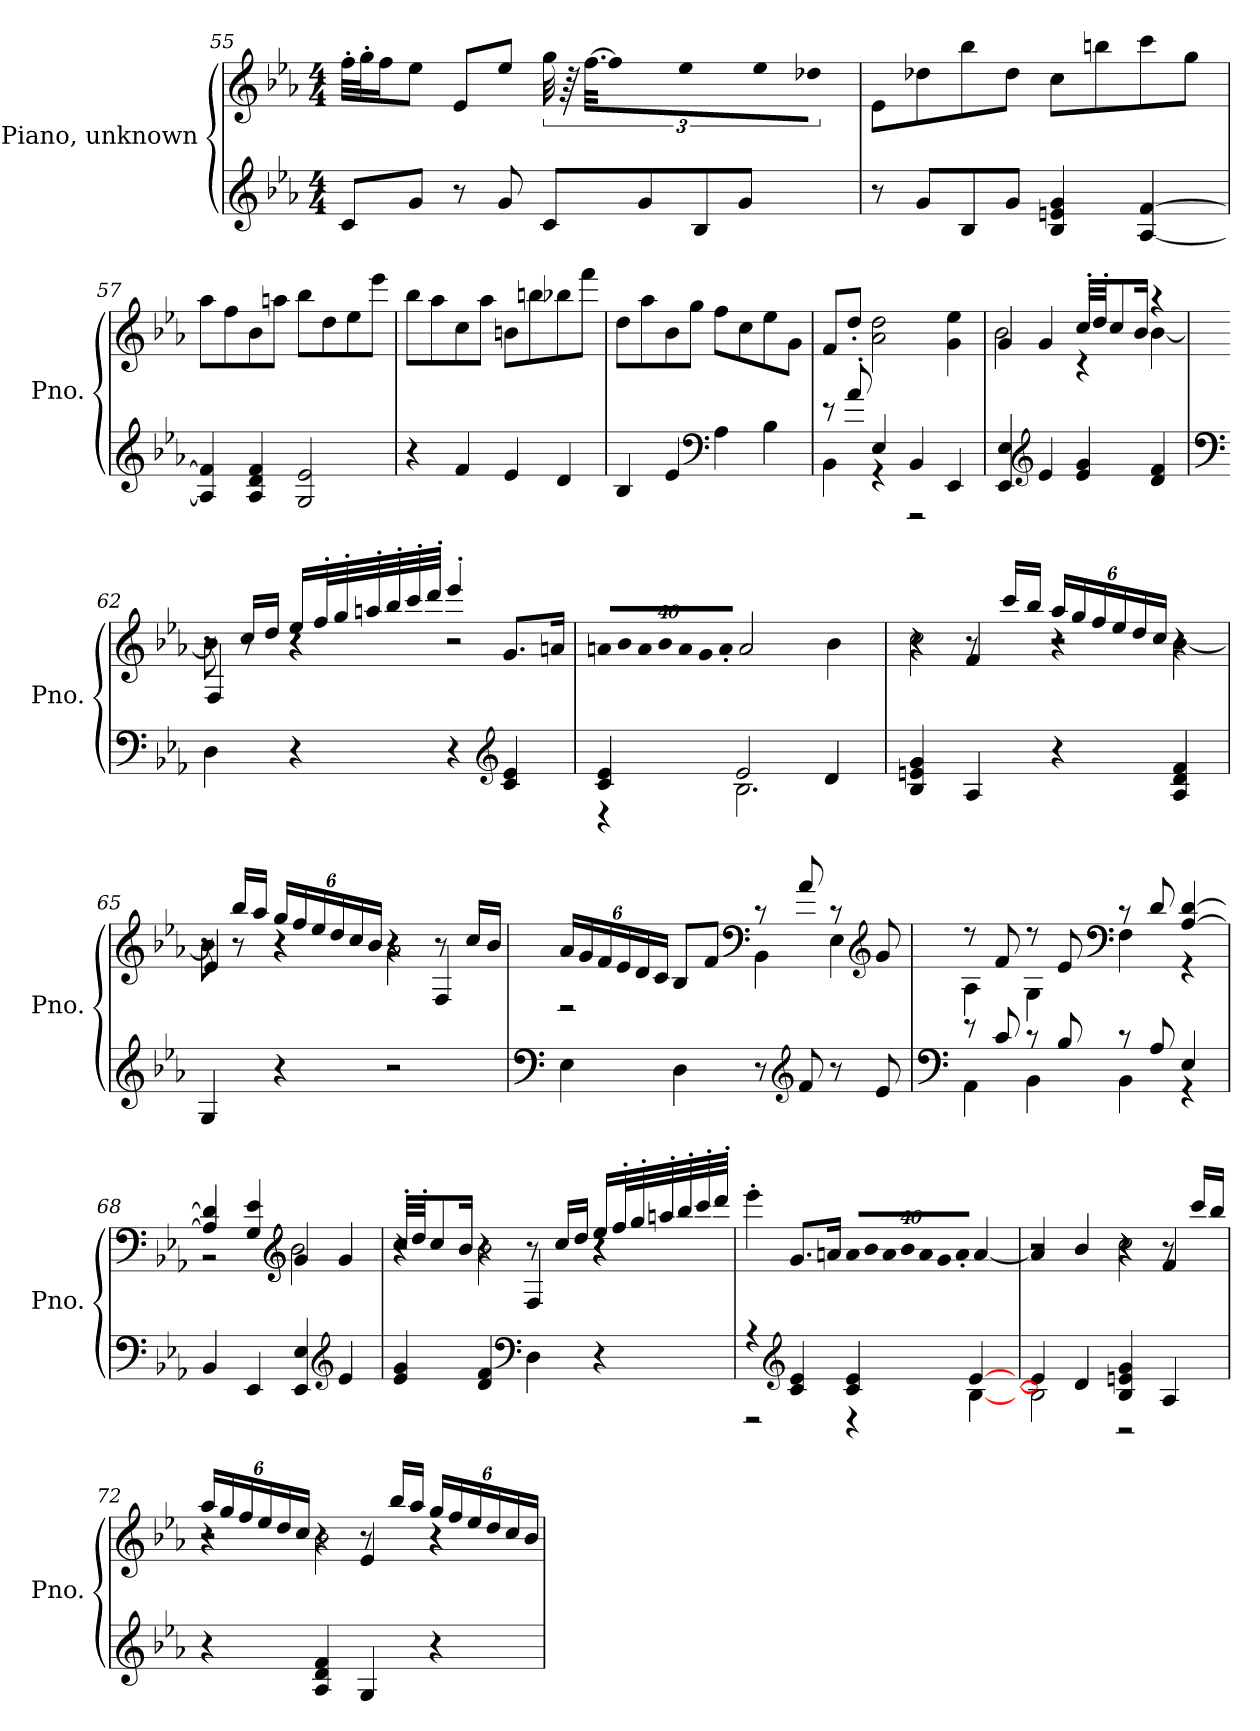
**kern	**kern
*part1	*part1
*staff2	*staff1
*I"Piano, unknown	*
*I'Pno.	*
*clefG2	*clefG2
*k[b-e-a-]	*k[b-e-a-]
*M4/4	*M4/4
=55	=55
8c/L	32ff'\LLL
.	32gg'\J
.	16ff\J
8g/J	8ee-\J
8r	8e-/L
8g/	8ee-/J
8c/L	48gg\
.	96r
.	[48.ff\KLL
.	16ff\J]
8g/	8ee-\
8B-/	8ee-\
8g/J	8dd-X\J
=56	=56
8r	8e-\L
8g/L	8dd-X\
8B-/	8bb-\
8g/J	8dd-\J
4B-/ 4en/ 4g/	8cc\L
.	8bbn\
[4A-/ [4f/	8ccc\
.	8gg\J
!!LO:LB:g=z
=57	=57
4A-/] 4f/]	8aa-\L
.	8ff\
4A-/ 4d/ 4f/	8b-\
.	8aan\J
2G/ 2e-/	8bb-\L
.	8dd\
.	8ee-\
.	8eee-\J
=58	=58
4r	8bb-\L
.	8aa-\
4f/	8cc\
.	8aa-\J
4e-/	8bn\L
.	8bbn\
4d/	8bb-X\
.	8fff\J
=59	=59
4B-/	8dd\L
.	8aa-\
4e-/	8b-\
.	8gg\J
*clefF4	*
4A-\	8ff\L
.	8cc\
4B-\	8ee-\
.	8g\J
=60	=60
*^	*
8r	4BB-\	8f/L
8a-'/	.	8dd'/J
4E-/	4r	2a-\ 2dd\
4BB-/	2r	.
4EE-/	.	4g\ 4ee-\
*v	*v	*
!!LO:LB:g=z
=61	=61
*	*^
4EE-/ 4E-/	4g/	2b-\
*clefG2	*	*
4e-/	4g/	.
4e-/ 4g/	32cc'/LLL	4r
.	32dd'/JJ	.
.	8cc/	.
.	16b-/Jk	.
4d/ 4f/	4r	[4b-\
*	*v	*v
=62	=62
*clefF4	*
*	*^
*	*	*^
4D\	8r	8b-\]	4F/
.	16cc/LL	8r	.
.	16dd/JJ	.	.
4r	16ee-/LL	4r	4r
.	32ff'/L	.	.
.	32gg'/	.	.
.	32aan'/	.	.
.	32bb-'/	.	.
.	32ccc'/	.	.
.	32ddd'/JJJ	.	.
4r	4eee-'/	2r	2r
*clefG2	*	*	*
4c/ 4e-/	8.g/L	.	.
.	16an/Jk	.	.
*	*v	*v	*v
=63	=63
*^	*
*	*	*Xbrackettup
!	!	!LO:N:vis=32
4c/ 4e-/	4r	640%23an/LLL
!	!	!LO:N:vis=32
.	.	640%23b-/
!	!	!LO:N:vis=32
.	.	640%23a/
!	!	!LO:N:vis=32
.	.	640%23b-/
!	!	!LO:N:vis=32
.	.	640%23a/
!	!	!LO:N:vis=32
.	.	640%23g/
!	!	!LO:N:vis=32
.	.	640%23a'/JJJ
2e-/	2.B-\	.
.	.	2a/
4d/	.	.
.	.	4b-\
640ryy	640ryy	.
*v	*v	*
!!LO:LB:g=z
=64	=64
*	*^
*	*	*^
4B-/ 4en/ 4g/	4r	2cc\	4r
4A-/	8r	.	4f/
.	16ccc/LL	.	.
.	16bb-/JJ	.	.
4r	24aa-/LL	4r	2r
.	24gg/	.	.
.	24ff/	.	.
.	24ee-/	.	.
.	24dd/	.	.
.	24cc/JJ	.	.
4A-/ 4d/ 4f/	4r	[4b-\	.
=65	=65	=65	=65
4G/	8r	8b-\]	4e-/
.	16bb-/LL	8r	.
.	16aa-/JJ	.	.
4r	24gg/LL	4r	4r
.	24ff/	.	.
.	24ee-/	.	.
.	24dd/	.	.
.	24cc/	.	.
.	24b-/JJ	.	.
2r	4r	2a-\	4r
.	8r	.	4F/
.	16cc/LL	.	.
.	16b-/JJ	.	.
*	*v	*v	*v
!!LO:LB:g=z
=66	=66
*clefF4	*
*	*^
4E-\	24a-/LL	2r
.	24g/	.
.	24f/	.
.	24e-/	.
.	24d/	.
.	24c/JJ	.
4D\	8B-/L	.
.	8f/J	.
*	*clefF4	*
8r	8r	4BB-\
*clefG2	*	*
8f/	8a-/	.
8r	8r	4E-\
*	*clefG2	*
8e-/	8g/	.
=67	=67	=67
*clefF4	*	*
*^	*	*
8r	4AA-\	8r	4A-\
8c/	.	8f/	.
8r	4BB-\	8r	4G\
8B-/	.	8e-/	.
*	*	*clefF4	*
8r	4BB-\	8r	4F\
8A-/	.	8d/	.
4E-/	4r	[4A-/ [4d/	4r
*v	*v	*	*
=68	=68	=68
4BB-/	4A-/] 4d/]	2r
4EE-/	4G/ 4e-/	.
*	*clefG2	*
4EE-/ 4E-/	4g/	2b-\
*clefG2	*	*
4e-/	4g/	.
!!LO:LB:g=z
=69	=69	=69
*	*	*^
4e-/ 4g/	32cc'/LLL	4r	2r
.	32dd'/JJ	.	.
.	8cc/	.	.
.	16b-/Jk	.	.
4d/ 4f/	4r	2b-\	.
*clefF4	*	*	*
4D\	8r	.	4F/
.	16cc/LL	.	.
.	16dd/JJ	.	.
4r	16ee-/LL	4r	4r
.	32ff'/L	.	.
.	32gg'/	.	.
.	32aan'/	.	.
.	32bb-'/	.	.
.	32ccc'/	.	.
.	32ddd'/JJJ	.	.
*	*v	*v	*v
=70	=70
*^	*
4r	2r	4eee-'\
*clefG2	*	*
4c/ 4e-/	.	8.g/L
.	.	16an/Jk
!	!	!LO:N:vis=32
4c/ 4e-/	4r	640%23a/LLL
!	!	!LO:N:vis=32
.	.	640%23b-/
!	!	!LO:N:vis=32
.	.	640%23a/
!	!	!LO:N:vis=32
.	.	640%23b-/
!	!	!LO:N:vis=32
.	.	640%23a/
!	!	!LO:N:vis=32
.	.	640%23g/
!	!	!LO:N:vis=32
.	.	640%23a'/JJJ
[4e-/	[4B-\	.
.	.	[4a/
640ryy	640ryy	.
=71	=71	=71
*	*	*^
*	*	*	*^
4e-/]	2B-\]	4a/]	2r	2r
4d/	.	4b-/	.	.
4B-/ 4en/ 4g/	2r	4r	2cc\	4r
4A-/	.	8r	.	4f/
.	.	16ccc/LL	.	.
.	.	16bb-/JJ	.	.
*v	*v	*	*	*
!!LO:PB:g=z	!!	!!
=72	=72	=72	=72
4r	24aa-/LL	4r	2r
.	24gg/	.	.
.	24ff/	.	.
.	24ee-/	.	.
.	24dd/	.	.
.	24cc/JJ	.	.
4A-/ 4d/ 4f/	4r	2b-\	.
4G/	8r	.	4e-/
.	16bb-/LL	.	.
.	16aa-/JJ	.	.
4r	24gg/LL	4r	4r
.	24ff/	.	.
.	24ee-/	.	.
.	24dd/	.	.
.	24cc/	.	.
.	24b-/JJ	.	.
*	*v	*v	*v
=	=
*-	*-
